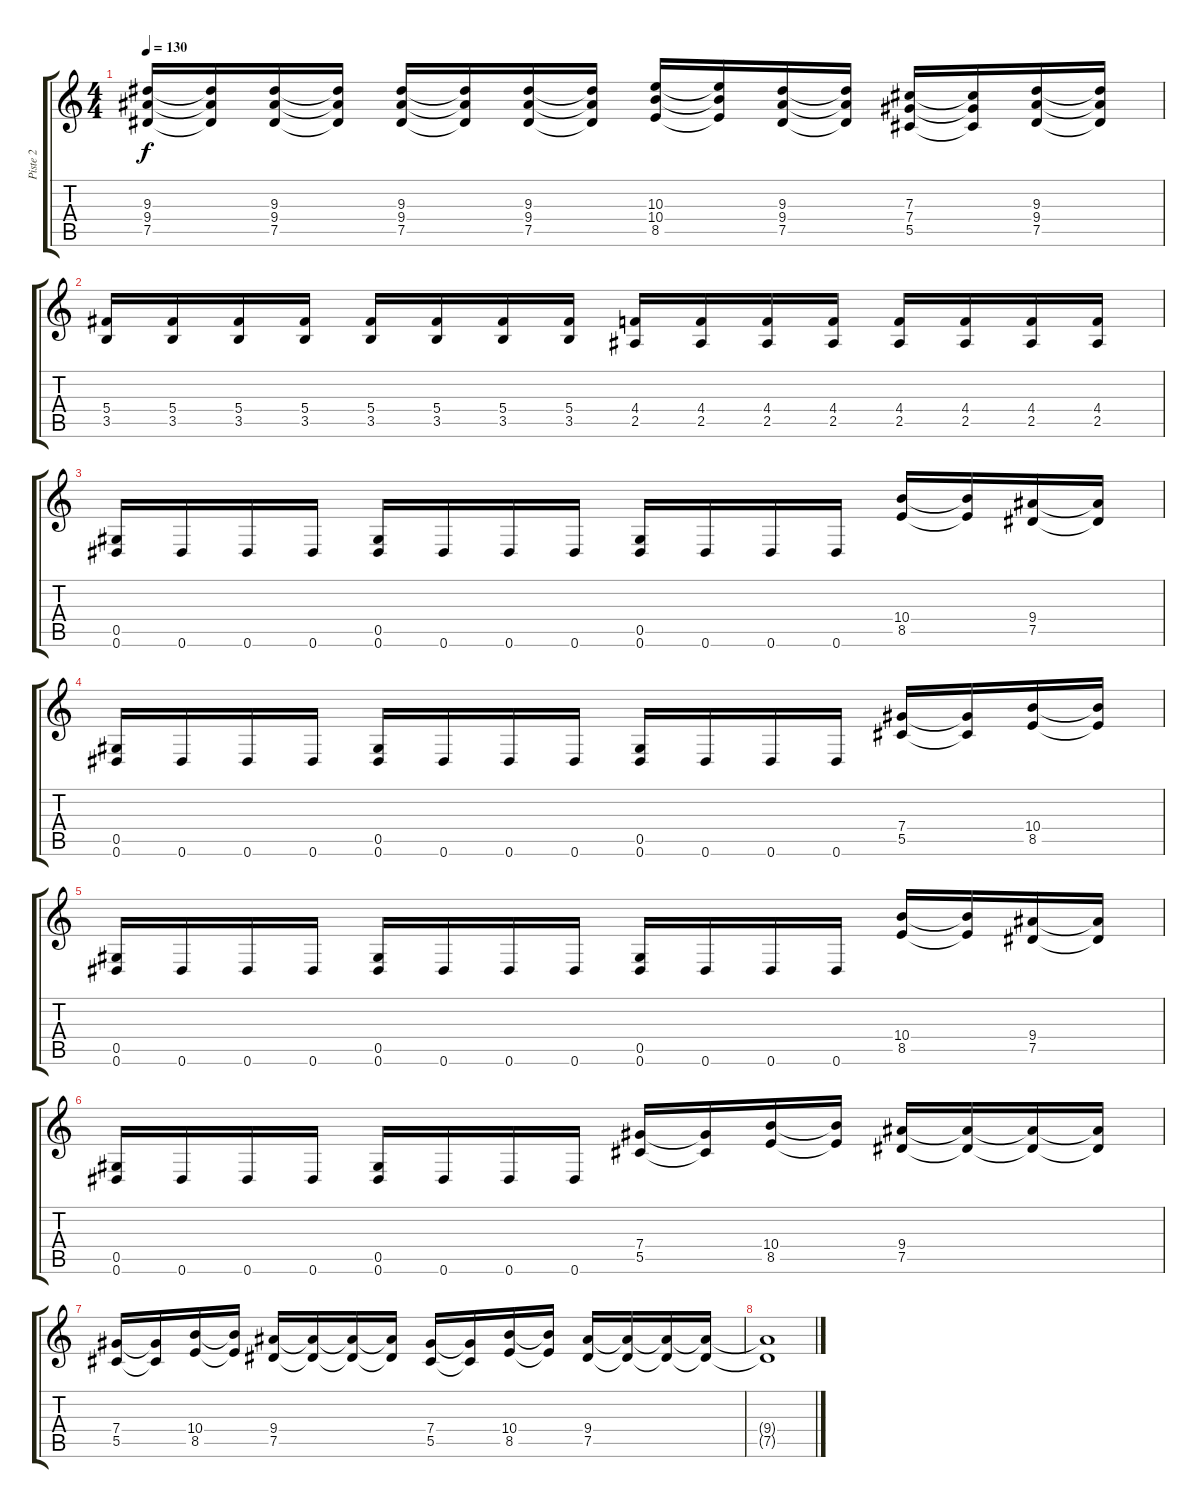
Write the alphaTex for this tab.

\track ("Piste 2" "Piste 2") {instrument distortionguitar}
\staff {score tabs}
\tuning (Eb4 Bb3 Gb3 Db3 Ab2 Eb2) {hide}
\ts (4 4)
\tempo 130
\clef g2
\ks c
(9.3 9.4 7.5).16{dy f} (9.3{t} 9.4{t} 7.5{t}).16 (9.3 9.4 7.5).16 (9.3{t} 9.4{t} 7.5{t}).16 (9.3 9.4 7.5).16 (9.3{t} 9.4{t} 7.5{t}).16 (9.3 9.4 7.5).16 (9.3{t} 9.4{t} 7.5{t}).16 (10.3 10.4 8.5).16 (10.3{t} 10.4{t} 8.5{t}).16 (9.3 9.4 7.5).16 (9.3{t} 9.4{t} 7.5{t}).16 (7.3 7.4 5.5).16 (7.3{t} 7.4{t} 5.5{t}).16 (9.3 9.4 7.5).16 (9.3{t} 9.4{t} 7.5{t}).16 |
(5.4 3.5).16 (5.4 3.5).16 (5.4 3.5).16 (5.4 3.5).16 (5.4 3.5).16 (5.4 3.5).16 (5.4 3.5).16 (5.4 3.5).16 (4.4 2.5).16 (4.4 2.5).16 (4.4 2.5).16 (4.4 2.5).16 (4.4 2.5).16 (4.4 2.5).16 (4.4 2.5).16 (4.4 2.5).16 |
(0.5 0.6).16 0.6.16 0.6.16 0.6.16 (0.5 0.6).16 0.6.16 0.6.16 0.6.16 (0.5 0.6).16 0.6.16 0.6.16 0.6.16 (10.4 8.5).16 (10.4{t} 8.5{t}).16 (9.4 7.5).16 (9.4{t} 7.5{t}).16 |
(0.5 0.6).16 0.6.16 0.6.16 0.6.16 (0.5 0.6).16 0.6.16 0.6.16 0.6.16 (0.5 0.6).16 0.6.16 0.6.16 0.6.16 (7.4 5.5).16 (7.4{t} 5.5{t}).16 (10.4 8.5).16 (10.4{t} 8.5{t}).16 |
(0.5 0.6).16 0.6.16 0.6.16 0.6.16 (0.5 0.6).16 0.6.16 0.6.16 0.6.16 (0.5 0.6).16 0.6.16 0.6.16 0.6.16 (10.4 8.5).16 (10.4{t} 8.5{t}).16 (9.4 7.5).16 (9.4{t} 7.5{t}).16 |
(0.5 0.6).16 0.6.16 0.6.16 0.6.16 (0.5 0.6).16 0.6.16 0.6.16 0.6.16 (7.4 5.5).16 (7.4{t} 5.5{t}).16 (10.4 8.5).16 (10.4{t} 8.5{t}).16 (9.4 7.5).16 (9.4{t} 7.5{t}).16 (9.4{t} 7.5{t}).16 (9.4{t} 7.5{t}).16 |
(7.4 5.5).16 (7.4{t} 5.5{t}).16 (10.4 8.5).16 (10.4{t} 8.5{t}).16 (9.4 7.5).16 (9.4{t} 7.5{t}).16 (9.4{t} 7.5{t}).16 (9.4{t} 7.5{t}).16 (7.4 5.5).16 (7.4{t} 5.5{t}).16 (10.4 8.5).16 (10.4{t} 8.5{t}).16 (9.4 7.5).16 (9.4{t} 7.5{t}).16 (9.4{t} 7.5{t}).16 (9.4{t} 7.5{t}).16 |
(9.4{t} 7.5{t}).1
